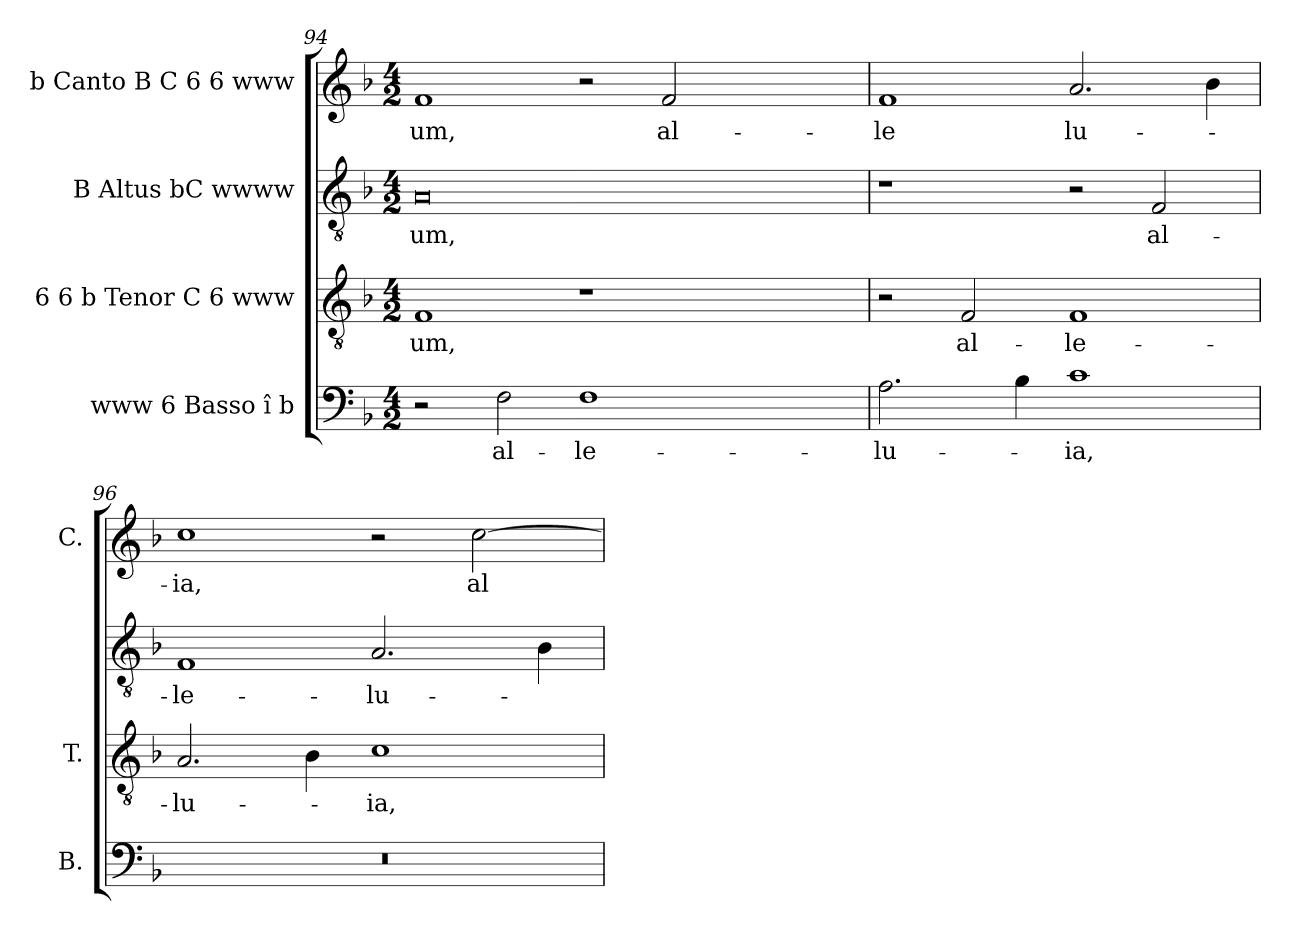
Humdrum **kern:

**kern	**text	**kern	**text	**kern	**text	**kern	**text
*part4	*part4	*part3	*part3	*part2	*part2	*part1	*part1
*staff4	*staff4	*staff3	*staff3	*staff2	*staff2	*staff1	*staff1
*I"www  6  Basso  î  b	*	*I"6 6  b  Tenor  C 6  www	*	*I"B  Altus  bC  wwww	*	*I"b  Canto  B  C 6 6 www	*
*I'B.	*	*I'T.	*	*	*	*I'C.	*
!!LO:LB:g=z
*clefF4	*	*clefGv2	*	*clefGv2	*	*clefG2	*
*k[b-]	*	*k[b-]	*	*k[b-]	*	*k[b-]	*
*F:	*	*F:	*	*F:	*	*F:	*
*M4/2	*	*M4/2	*	*M4/2	*	*M4/2	*
=94	=94	=94	=94	=94	=94	=94	=94
!	!	!	!LO:LY:b:cj	!	!LO:LY:b:cj	!	!LO:LY:b:cj
2r	.	1F	-um,	0A	-um,	1f	-um,
!	!LO:LY:b:cj	!	!	!	!	!	!
2F\	al-	.	.	.	.	.	.
!	!LO:LY:b:cj	!LO:N:vis=1	!	!	!	!	!
1F	-le-	0r	.	.	.	2r	.
!	!	!	!	!	!	!	!LO:LY:b:cj
.	.	.	.	.	.	2f/	al-
1ryy	.	.	.	1ryy	.	1ryy	.
=95	=95	=95	=95	=95	=95	=95	=95
!	!LO:LY:b:cj	!	!	!	!	!	!LO:LY:b:cj
2.A\	-lu-	2r	.	1r	.	1f	-le
!	!	!	!LO:LY:b:cj	!	!	!	!
.	.	2F/	al-	.	.	.	.
4B-\	.	.	.	.	.	.	.
!	!LO:LY:b:cj	!	!LO:LY:b:cj	!	!	!	!LO:LY:b:cj
1c	-ia,	1F	-le-	2r	.	2.a/	lu-
!	!	!	!	!	!LO:LY:b:cj	!	!
.	.	.	.	2F/	al-	.	.
.	.	.	.	.	.	4b-\	.
=96	=96	=96	=96	=96	=96	=96	=96
!	!	!	!LO:LY:b:cj	!	!LO:LY:b:cj	!	!LO:LY:b:cj
0r	.	2.A/	-lu-	1F	-le-	1cc	-ia,
.	.	4B-\	.	.	.	.	.
!	!	!	!LO:LY:b:cj	!	!LO:LY:b:cj	!	!
.	.	1c	-ia,	2.A/	-lu-	2r	.
!	!	!	!	!	!	!	!LO:LY:b:cj
.	.	.	.	.	.	[>2cc\	al-
.	.	.	.	4B-\	.	.	.
=	=	=	=	=	=	=	=
*-	*-	*-	*-	*-	*-	*-	*-
